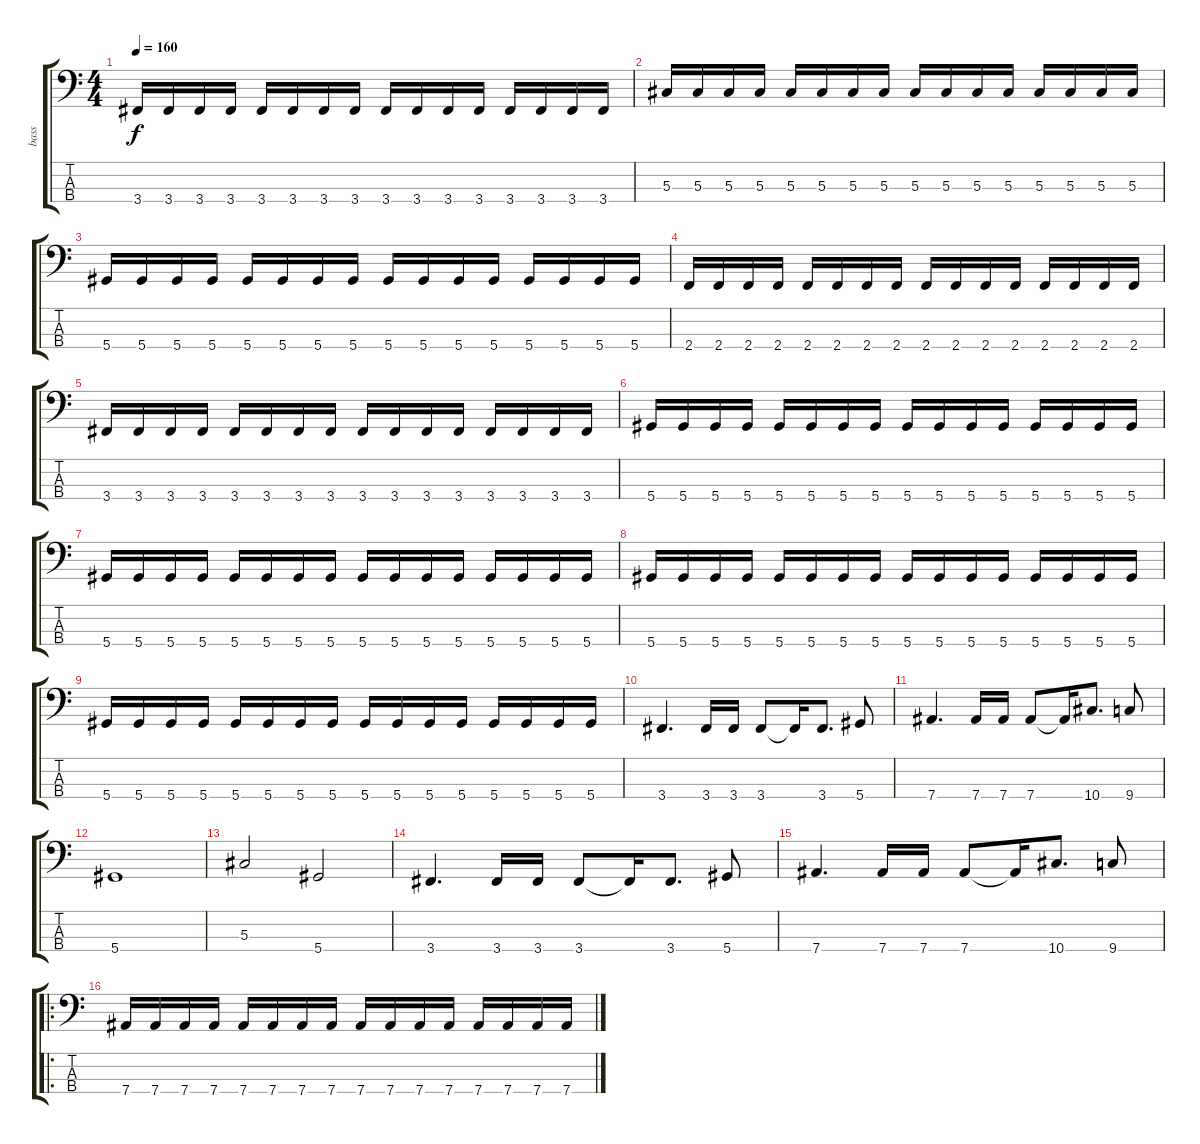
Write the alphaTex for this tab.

\track ("bass" "bass") {instrument electricbassfinger}
\staff {score tabs}
\tuning (Gb2 Db2 Ab1 Eb1) {hide}
\ts (4 4)
\tempo 160
\clef f4
\ks c
3.4.16{dy f} 3.4.16 3.4.16 3.4.16 3.4.16 3.4.16 3.4.16 3.4.16 3.4.16 3.4.16 3.4.16 3.4.16 3.4.16 3.4.16 3.4.16 3.4.16 |
5.3.16 5.3.16 5.3.16 5.3.16 5.3.16 5.3.16 5.3.16 5.3.16 5.3.16 5.3.16 5.3.16 5.3.16 5.3.16 5.3.16 5.3.16 5.3.16 |
5.4.16 5.4.16 5.4.16 5.4.16 5.4.16 5.4.16 5.4.16 5.4.16 5.4.16 5.4.16 5.4.16 5.4.16 5.4.16 5.4.16 5.4.16 5.4.16 |
2.4.16 2.4.16 2.4.16 2.4.16 2.4.16 2.4.16 2.4.16 2.4.16 2.4.16 2.4.16 2.4.16 2.4.16 2.4.16 2.4.16 2.4.16 2.4.16 |
3.4.16 3.4.16 3.4.16 3.4.16 3.4.16 3.4.16 3.4.16 3.4.16 3.4.16 3.4.16 3.4.16 3.4.16 3.4.16 3.4.16 3.4.16 3.4.16 |
5.4.16 5.4.16 5.4.16 5.4.16 5.4.16 5.4.16 5.4.16 5.4.16 5.4.16 5.4.16 5.4.16 5.4.16 5.4.16 5.4.16 5.4.16 5.4.16 |
5.4.16 5.4.16 5.4.16 5.4.16 5.4.16 5.4.16 5.4.16 5.4.16 5.4.16 5.4.16 5.4.16 5.4.16 5.4.16 5.4.16 5.4.16 5.4.16 |
5.4.16 5.4.16 5.4.16 5.4.16 5.4.16 5.4.16 5.4.16 5.4.16 5.4.16 5.4.16 5.4.16 5.4.16 5.4.16 5.4.16 5.4.16 5.4.16 |
5.4.16 5.4.16 5.4.16 5.4.16 5.4.16 5.4.16 5.4.16 5.4.16 5.4.16 5.4.16 5.4.16 5.4.16 5.4.16 5.4.16 5.4.16 5.4.16 |
3.4.4{d} 3.4.16 3.4.16 3.4.8 3.4{t}.16 3.4.8{d} 5.4.8 |
7.4.4{d} 7.4.16 7.4.16 7.4.8 7.4{t}.16 10.4.8{d} 9.4.8 |
5.4.1 |
5.3.2 5.4.2 |
3.4.4{d} 3.4.16 3.4.16 3.4.8 3.4{t}.16 3.4.8{d} 5.4.8 |
7.4.4{d} 7.4.16 7.4.16 7.4.8 7.4{t}.16 10.4.8{d} 9.4.8 |
\ro
7.4.16 7.4.16 7.4.16 7.4.16 7.4.16 7.4.16 7.4.16 7.4.16 7.4.16 7.4.16 7.4.16 7.4.16 7.4.16 7.4.16 7.4.16 7.4.16
